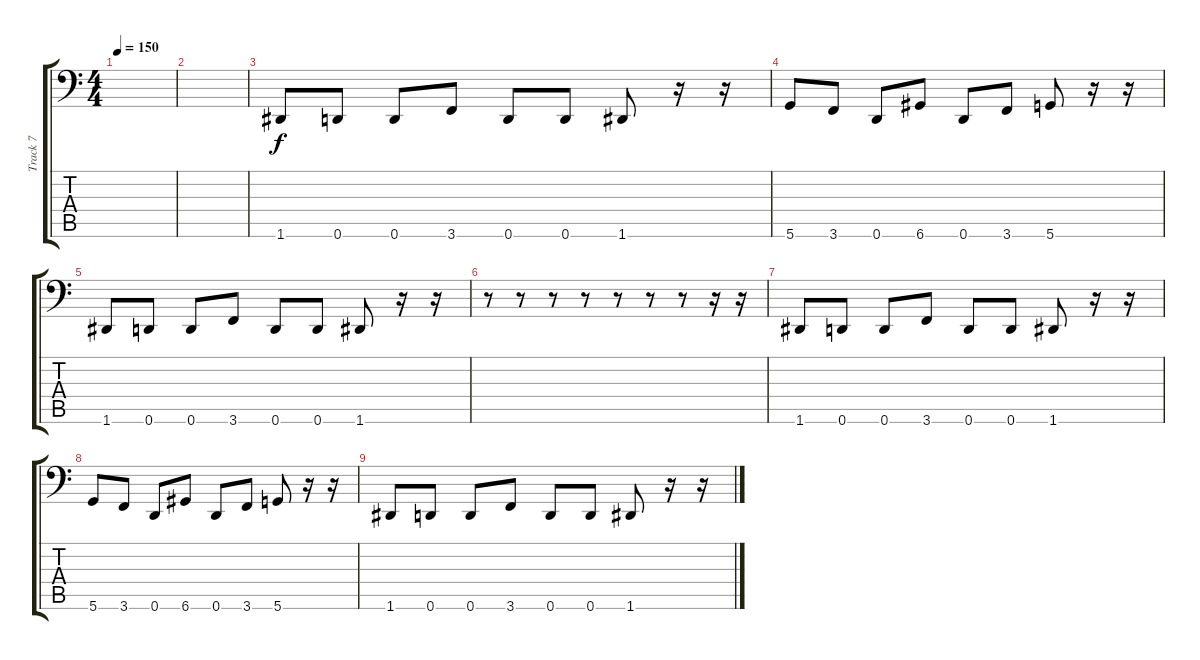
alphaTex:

\track ("Track 7" "Track 7") {instrument synthbass1}
\staff {score tabs}
\tuning (D3 A2 F2 C2 G1 D1) {hide}
\ts (4 4)
\tempo 150
\clef f4
\ks c
|
|
1.6.8 0.6.8 0.6.8 3.6.8 0.6.8 0.6.8 1.6.8 r.16 r.16 |
5.6.8 3.6.8 0.6.8 6.6.8 0.6.8 3.6.8 5.6.8 r.16 r.16 |
1.6.8 0.6.8 0.6.8 3.6.8 0.6.8 0.6.8 1.6.8 r.16 r.16 |
r.8 r.8 r.8 r.8 r.8 r.8 r.8 r.16 r.16 |
1.6.8 0.6.8 0.6.8 3.6.8 0.6.8 0.6.8 1.6.8 r.16 r.16 |
5.6.8 3.6.8 0.6.8 6.6.8 0.6.8 3.6.8 5.6.8 r.16 r.16 |
1.6.8 0.6.8 0.6.8 3.6.8 0.6.8 0.6.8 1.6.8 r.16 r.16
